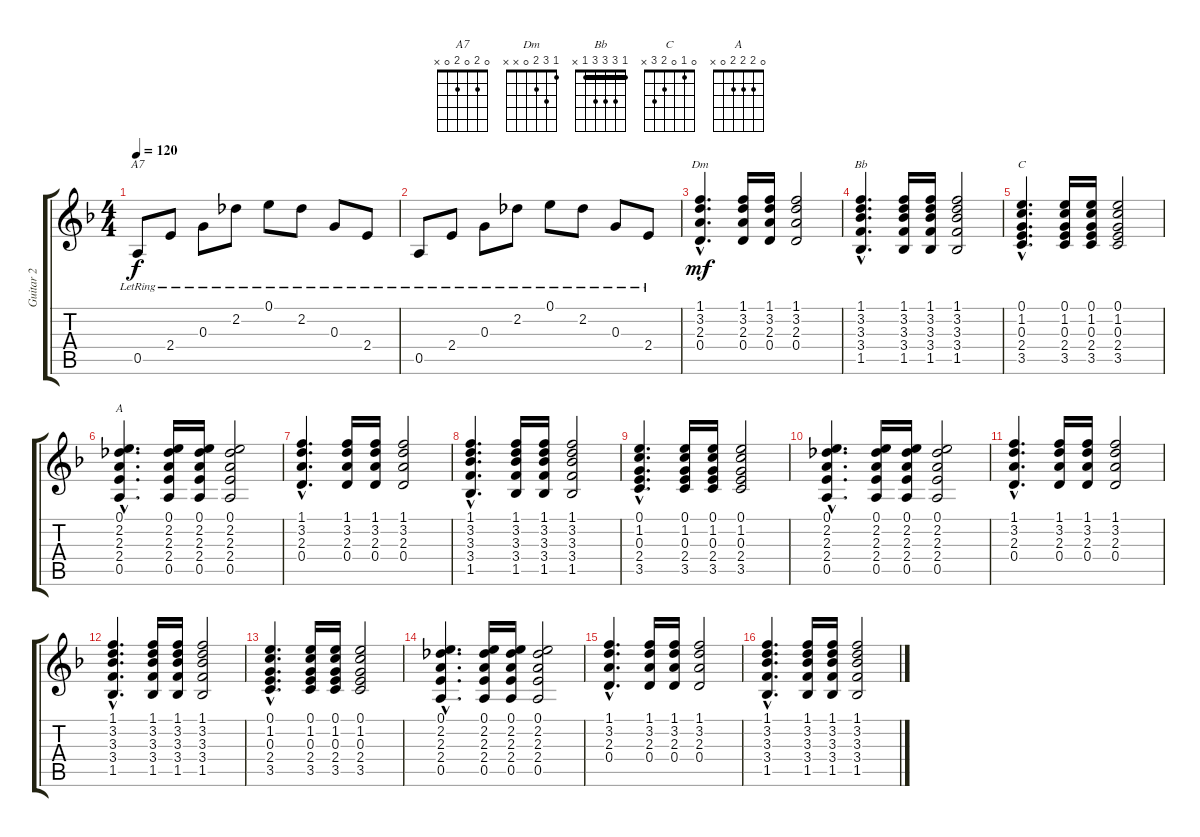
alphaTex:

\track ("Guitar 2" "Guitar 2") {instrument acousticguitarsteel}
\staff {score tabs}
\tuning (E4 B3 G3 D3 A2 E2) {hide}
\chord ("A7" 0 2 0 2 0 x)
\chord ("Dm" 1 3 2 0 x x)
\chord ("Bb" 1 3 3 3 1 x) {barre 1}
\chord ("C" 0 1 0 2 3 x)
\chord ("A" 0 2 2 2 0 x)
\ts (4 4)
\tempo 120
\clef g2
\ks dminor
0.5{lr}.8{ch "A7" dy f} 2.4{lr}.8 0.3{lr}.8 2.2{lr}.8 0.1{lr}.8 2.2{lr}.8 0.3{lr}.8 2.4{lr}.8 |
0.5{lr}.8 2.4{lr}.8 0.3{lr}.8 2.2{lr}.8 0.1{lr}.8 2.2{lr}.8 0.3{lr}.8 2.4{lr}.8 |
(1.1{hac} 3.2{hac} 2.3{hac} 0.4{hac}).4{d ch "Dm" dy mf} (1.1 3.2 2.3 0.4).16 (1.1 3.2 2.3 0.4).16 (1.1 3.2 2.3 0.4).2 |
(1.1{hac} 3.2{hac} 3.3{hac} 3.4{hac} 1.5{hac}).4{d ch "Bb"} (1.1 3.2 3.3 3.4 1.5).16 (1.1 3.2 3.3 3.4 1.5).16 (1.1 3.2 3.3 3.4 1.5).2 |
(0.1{hac} 1.2{hac} 0.3{hac} 2.4{hac} 3.5{hac}).4{d ch "C"} (0.1 1.2 0.3 2.4 3.5).16 (0.1 1.2 0.3 2.4 3.5).16 (0.1 1.2 0.3 2.4 3.5).2 |
(0.1{hac} 2.2{hac} 2.3{hac} 2.4{hac} 0.5{hac}).4{d ch "A"} (0.1 2.2 2.3 2.4 0.5).16 (0.1 2.2 2.3 2.4 0.5).16 (0.1 2.2 2.3 2.4 0.5).2 |
(1.1{hac} 3.2{hac} 2.3{hac} 0.4{hac}).4{d} (1.1 3.2 2.3 0.4).16 (1.1 3.2 2.3 0.4).16 (1.1 3.2 2.3 0.4).2 |
(1.1{hac} 3.2{hac} 3.3{hac} 3.4{hac} 1.5{hac}).4{d} (1.1 3.2 3.3 3.4 1.5).16 (1.1 3.2 3.3 3.4 1.5).16 (1.1 3.2 3.3 3.4 1.5).2 |
(0.1{hac} 1.2{hac} 0.3{hac} 2.4{hac} 3.5{hac}).4{d} (0.1 1.2 0.3 2.4 3.5).16 (0.1 1.2 0.3 2.4 3.5).16 (0.1 1.2 0.3 2.4 3.5).2 |
(0.1{hac} 2.2{hac} 2.3{hac} 2.4{hac} 0.5{hac}).4{d} (0.1 2.2 2.3 2.4 0.5).16 (0.1 2.2 2.3 2.4 0.5).16 (0.1 2.2 2.3 2.4 0.5).2 |
(1.1{hac} 3.2{hac} 2.3{hac} 0.4{hac}).4{d} (1.1 3.2 2.3 0.4).16 (1.1 3.2 2.3 0.4).16 (1.1 3.2 2.3 0.4).2 |
(1.1{hac} 3.2{hac} 3.3{hac} 3.4{hac} 1.5{hac}).4{d} (1.1 3.2 3.3 3.4 1.5).16 (1.1 3.2 3.3 3.4 1.5).16 (1.1 3.2 3.3 3.4 1.5).2 |
(0.1{hac} 1.2{hac} 0.3{hac} 2.4{hac} 3.5{hac}).4{d} (0.1 1.2 0.3 2.4 3.5).16 (0.1 1.2 0.3 2.4 3.5).16 (0.1 1.2 0.3 2.4 3.5).2 |
(0.1{hac} 2.2{hac} 2.3{hac} 2.4{hac} 0.5{hac}).4{d} (0.1 2.2 2.3 2.4 0.5).16 (0.1 2.2 2.3 2.4 0.5).16 (0.1 2.2 2.3 2.4 0.5).2 |
(1.1{hac} 3.2{hac} 2.3{hac} 0.4{hac}).4{d} (1.1 3.2 2.3 0.4).16 (1.1 3.2 2.3 0.4).16 (1.1 3.2 2.3 0.4).2 |
(1.1{hac} 3.2{hac} 3.3{hac} 3.4{hac} 1.5{hac}).4{d} (1.1 3.2 3.3 3.4 1.5).16 (1.1 3.2 3.3 3.4 1.5).16 (1.1 3.2 3.3 3.4 1.5).2
